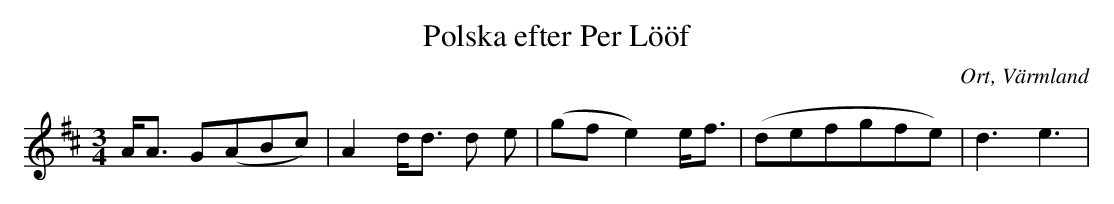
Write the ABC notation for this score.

X:1
T:Polska efter Per Lööf
O:Ort, Värmland
M:3/4
L:1/8
K:D
A<A G(ABc)| A2 d<d d e | (gfe2) e<f | (defgfe) | d3 e3 |
